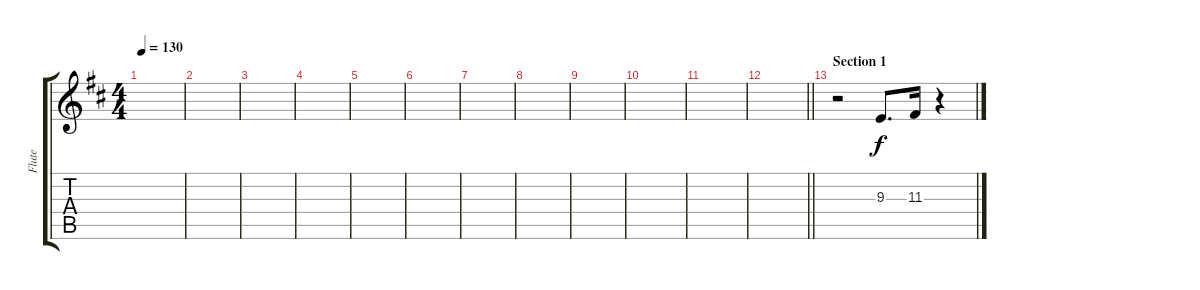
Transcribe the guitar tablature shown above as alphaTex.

\track ("Flute" "Flute") {instrument panflute}
\staff {score tabs}
\tuning (E4 B3 G3 D3 A2 E2) {hide}
\ts (4 4)
\tempo 130
\clef g2
\ks d
|
|
|
|
|
|
|
|
|
|
|
\barLineRight lightlight
|
\section ("" "Section 1")
r.2 9.3.8{d} 11.3.16 r.4
